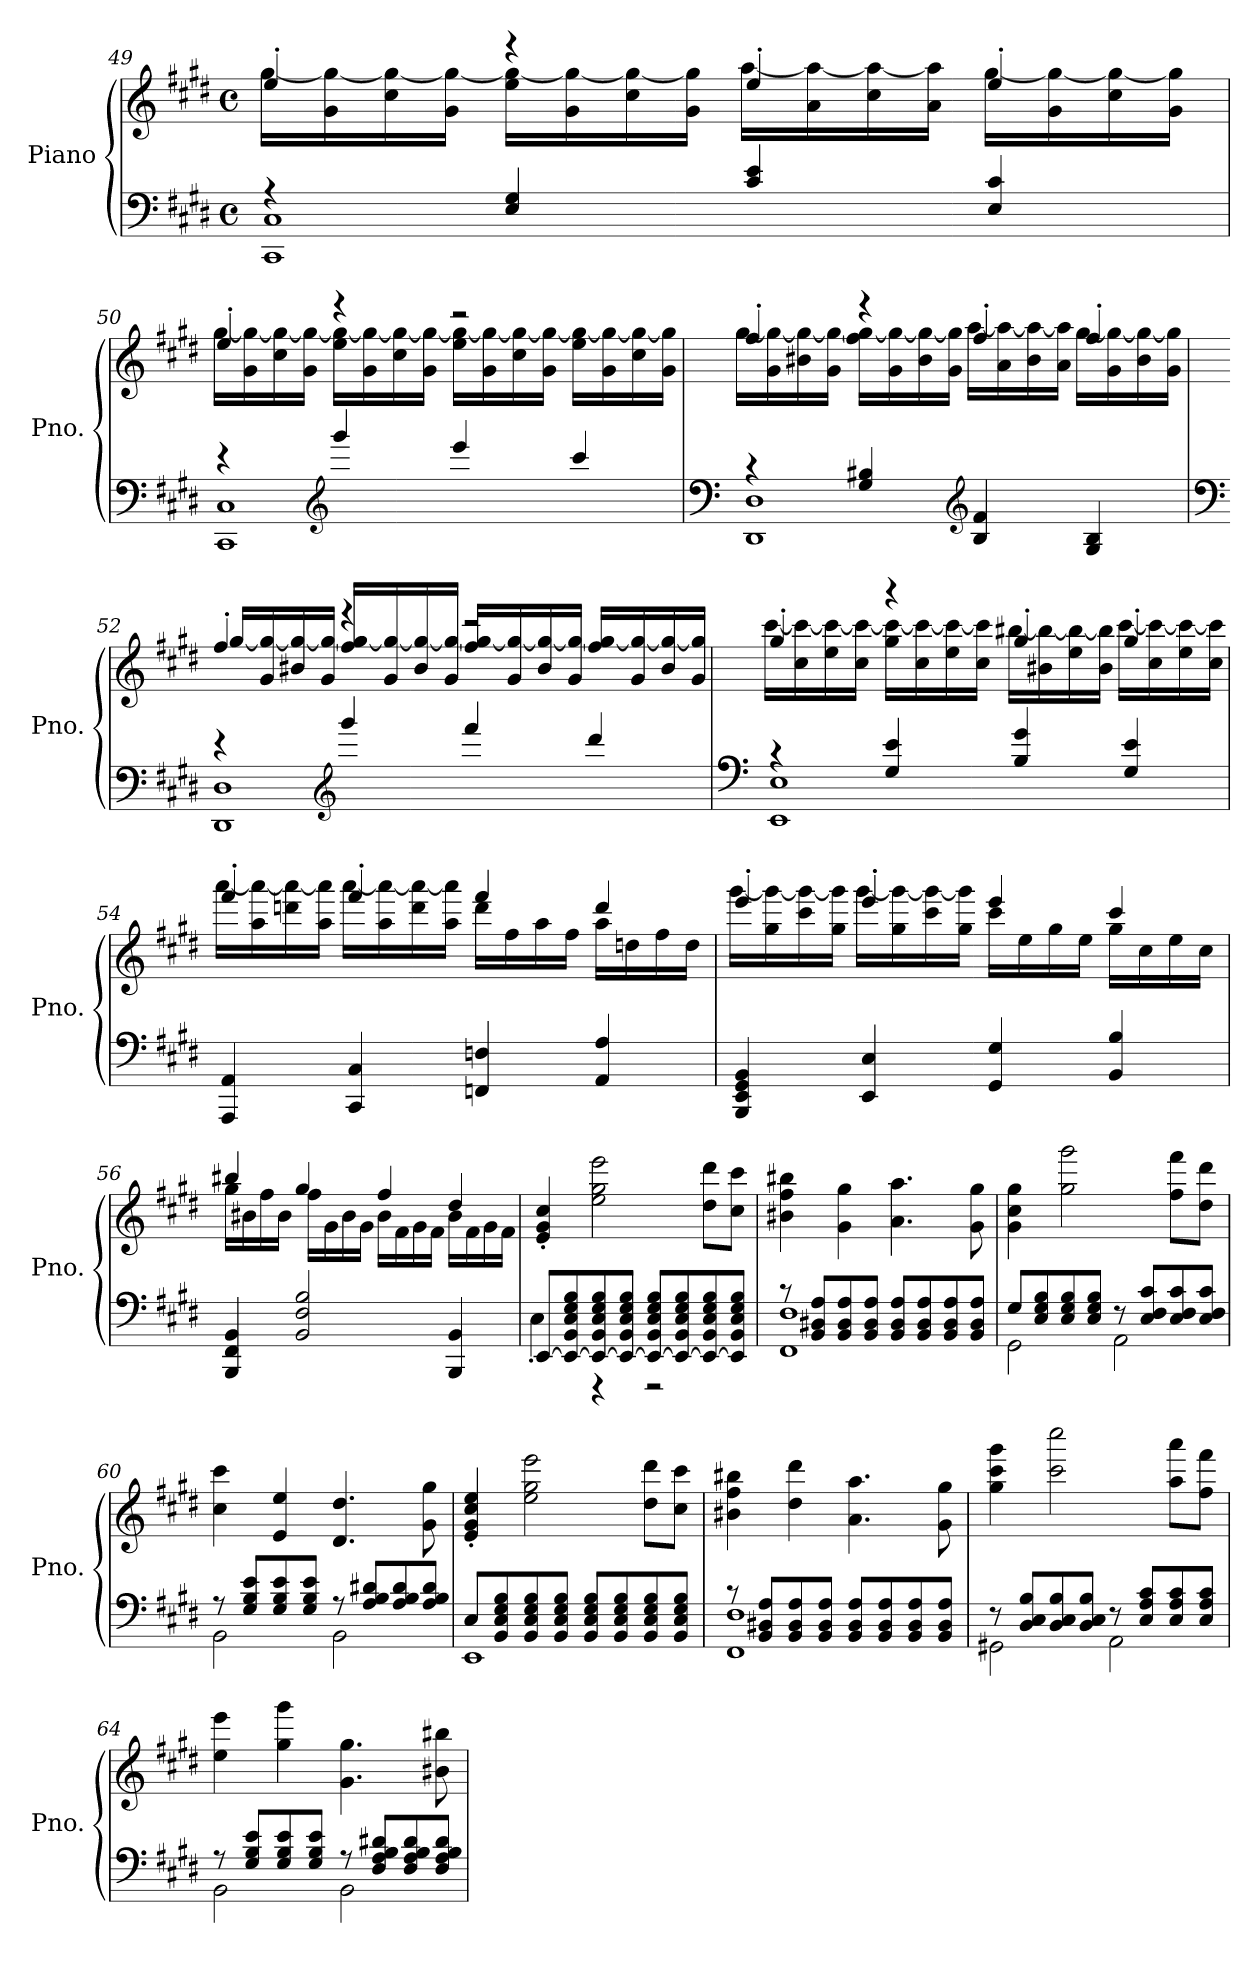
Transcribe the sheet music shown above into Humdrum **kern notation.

**kern	**kern
*part1	*part1
*staff2	*staff1
*I"Piano	*
*I'Pno.	*
*clefF4	*clefG2
*k[f#c#g#d#]	*k[f#c#g#d#]
*M4/4	*M4/4
*met(c)	*met(c)
=49	=49
*^	*^
4r	1CC# 1C#	4ee'/	[16gg#\LL
.	.	.	16g#\ 16gg#\_
.	.	.	16cc#\ 16gg#\_
.	.	.	16g#\ 16gg#\_JJ
4E/ 4G#/	.	4r	16ee\ 16gg#\_LL
.	.	.	16g#\ 16gg#\_
.	.	.	16cc#\ 16gg#\_
.	.	.	16g#\ 16gg#\]JJ
4c#/ 4e/	.	4ee'/	[16aa\LL
.	.	.	16a\ 16aa\_
.	.	.	16cc#\ 16aa\_
.	.	.	16a\ 16aa\]JJ
4E/ 4c#/	.	4ee'/	[16gg#\LL
.	.	.	16g#\ 16gg#\_
.	.	.	16cc#\ 16gg#\_
.	.	.	16g#\ 16gg#\]JJ
!!LO:PB:g=z	!!
=50	=50	=50	=50
4r	1CC# 1C#	4ee'/	[16gg#\LL
.	.	.	16g#\ 16gg#\_
.	.	.	16cc#\ 16gg#\_
.	.	.	16g#\ 16gg#\_JJ
*clefG2	*	*	*
4ggg#/	.	4r	16ee\ 16gg#\_LL
.	.	.	16g#\ 16gg#\_
.	.	.	16cc#\ 16gg#\_
.	.	.	16g#\ 16gg#\_JJ
4eee/	.	2r	16ee\ 16gg#\_LL
.	.	.	16g#\ 16gg#\_
.	.	.	16cc#\ 16gg#\_
.	.	.	16g#\ 16gg#\_JJ
4ccc#/	.	.	16ee\ 16gg#\_LL
.	.	.	16g#\ 16gg#\_
.	.	.	16cc#\ 16gg#\_
.	.	.	16g#\ 16gg#\]JJ
=51	=51	=51	=51
*clefF4	*	*	*
4r	1DD# 1D#	4ff#'/	[16gg#\LL
.	.	.	16g#\ 16gg#\_
.	.	.	16b#X\ 16gg#\_
.	.	.	16g#\ 16gg#\_JJ
4G#/ 4B#X/	.	4r	16ff#\ 16gg#\_LL
.	.	.	16g#\ 16gg#\_
.	.	.	16b#\ 16gg#\_
.	.	.	16g#\ 16gg#\]JJ
*clefG2	*	*	*
4B#/ 4f#/	.	4ff#'/	[16aa\LL
.	.	.	16a\ 16aa\_
.	.	.	16b#\ 16aa\_
.	.	.	16a\ 16aa\]JJ
4G#/ 4B#/	.	4ff#'/	[16gg#\LL
.	.	.	16g#\ 16gg#\_
.	.	.	16b#\ 16gg#\_
.	.	.	16g#\ 16gg#\]JJ
!!LO:LB:g=z	!!
=52	=52	=52	=52
*clefF4	*	*	*
4r	1DD# 1D#	4ff#'/	[16gg#/LL
.	.	.	16g#/ 16gg#/_
.	.	.	16b#X/ 16gg#/_
.	.	.	16g#/ 16gg#/_JJ
*clefG2	*	*	*
4ggg#/	.	4r	16ff#/ 16gg#/_LL
.	.	.	16g#/ 16gg#/_
.	.	.	16b#/ 16gg#/_
.	.	.	16g#/ 16gg#/_JJ
4fff#/	.	2r	16ff#/ 16gg#/_LL
.	.	.	16g#/ 16gg#/_
.	.	.	16b#/ 16gg#/_
.	.	.	16g#/ 16gg#/_JJ
4ddd#/	.	.	16ff#/ 16gg#/_LL
.	.	.	16g#/ 16gg#/_
.	.	.	16b#/ 16gg#/_
.	.	.	16g#/ 16gg#/]JJ
=53	=53	=53	=53
*clefF5	*	*	*
4r	1CC# 1C#	4gg#'/	[16ccc#\LL
.	.	.	16cc#\ 16ccc#\_
.	.	.	16ee\ 16ccc#\_
.	.	.	16cc#\ 16ccc#\_JJ
4E/ 4c#/	.	4r	16gg#\ 16ccc#\_LL
.	.	.	16cc#\ 16ccc#\_
.	.	.	16ee\ 16ccc#\_
.	.	.	16cc#\ 16ccc#\]JJ
4G#/ 4e/	.	4gg#'/	[16bb#X\LL
.	.	.	16b#X\ 16bb#\_
.	.	.	16ee\ 16bb#\_
.	.	.	16b#\ 16bb#\]JJ
4E/ 4c#/	.	4gg#'/	[16ccc#\LL
.	.	.	16cc#\ 16ccc#\_
.	.	.	16ee\ 16ccc#\_
.	.	.	16cc#\ 16ccc#\]JJ
*v	*v	*	*
!!LO:LB:g=z	!!
=54	=54	=54
4FFF#/ 4FF#/	4fff#'/	[16aaa\LL
.	.	16aa\ 16aaa\_
.	.	16dddn\ 16aaa\_
.	.	16aa\ 16aaa\]JJ
4AAA/ 4AA/	4fff#'/	[16aaa\LL
.	.	16aa\ 16aaa\_
.	.	16ddd\ 16aaa\_
.	.	16aa\ 16aaa\]JJ
4DDn/ 4Dn/	4fff#/	16ddd\LL
.	.	16ff#\
.	.	16aa\
.	.	16ff#\JJ
4FF#/ 4F#/	4ddd/	16aa\LL
.	.	16ddn\
.	.	16ff#\
.	.	16dd\JJ
=55	=55	=55
4GGG#/ 4CC#/ 4EE/ 4GG#/	4eee'/	[16ggg#\LL
.	.	16gg#\ 16ggg#\_
.	.	16ccc#\ 16ggg#\_
.	.	16gg#\ 16ggg#\]JJ
4CC#/ 4C#/	4eee'/	[16ggg#\LL
.	.	16gg#\ 16ggg#\_
.	.	16ccc#\ 16ggg#\_
.	.	16gg#\ 16ggg#\]JJ
4EE/ 4E/	4eee/	16ccc#\LL
.	.	16ee\
.	.	16gg#\
.	.	16ee\JJ
4GG#/ 4G#/	4ccc#/	16gg#\LL
.	.	16cc#\
.	.	16ee\
.	.	16cc#\JJ
=56	=56	=56
4GGG#/ 4DD#/ 4GG#/	4bb#X/	16gg#\LL
.	.	16b#X\
.	.	16ff#\
.	.	16b#\JJ
2GG#/ 2D#/ 2G#/	4gg#/	16ff#\LL
.	.	16g#\
.	.	16b#\
.	.	16g#\JJ
.	4ff#/	16b#\LL
.	.	16f#\
.	.	16g#\
.	.	16f#\JJ
4GGG#/ 4GG#/	4dd#/	16b#\LL
.	.	16f#\
.	.	16g#\
.	.	16f#\JJ
*	*v	*v
!!LO:LB:g=z
=57	=57
*^	*
[8CC#/L	4C#'\	4e/' 4g#/' 4cc#/'
8CC#/_ 8GG#/ 8C#/ 8E/ 8G#/	.	.
8CC#/_ 8GG#/ 8C#/ 8E/ 8G#/	4r	2ee\ 2gg#\ 2eee\
8CC#/_ 8GG#/ 8C#/ 8E/ 8G#/J	.	.
8CC#/_ 8GG#/ 8C#/ 8E/ 8G#/L	2r	.
8CC#/_ 8GG#/ 8C#/ 8E/ 8G#/	.	.
8CC#/_ 8GG#/ 8C#/ 8E/ 8G#/	.	8dd#\ 8ddd#\L
8CC#/] 8GG#/ 8C#/ 8E/ 8G#/J	.	8cc#\ 8ccc#\J
=58	=58	=58
8r	1DD# 1D#	4b#X\ 4ff#\ 4bb#X\
8GG#/ 8BB#X/ 8F#/L	.	.
8GG#/ 8BB#/ 8F#/	.	4g#\ 4gg#\
8GG#/ 8BB#/ 8F#/J	.	.
8GG#/ 8BB#/ 8F#/L	.	4.a\ 4.aa\
8GG#/ 8BB#/ 8F#/	.	.
8GG#/ 8BB#/ 8F#/	.	.
8GG#/ 8BB#/ 8F#/J	.	8g#\ 8gg#\
=59	=59	=59
8E/L	2EE\	4g#\ 4cc#\ 4gg#\
8C#/ 8E/ 8G#/	.	.
8C#/ 8E/ 8G#/	.	2gg#\ 2ggg#\
8C#/ 8E/ 8G#/J	.	.
8r	2FF#\	.
8C#/ 8D#/ 8A/L	.	.
8C#/ 8D#/ 8A/	.	8ff#\ 8fff#\L
8C#/ 8D#/ 8A/J	.	8dd#\ 8ddd#\J
=60	=60	=60
8r	2GG#\	4cc#\ 4ccc#\
8E/ 8G#/ 8c#/L	.	.
8E/ 8G#/ 8c#/	.	4e/ 4ee/
8E/ 8G#/ 8c#/J	.	.
8r	2GG#\	4.d#/ 4.dd#/
8F#/ 8G#/ 8B#X/L	.	.
8F#/ 8G#/ 8B#/	.	.
8F#/ 8G#/ 8B#/J	.	8g#\ 8gg#\
=61	=61	=61
8C#/L	1CC#	4e/' 4g#/' 4cc#/' 4ee/'
8GG#/ 8C#/ 8E/ 8G#/	.	.
8GG#/ 8C#/ 8E/ 8G#/	.	2ee\ 2gg#\ 2eee\
8GG#/ 8C#/ 8E/ 8G#/J	.	.
8GG#/ 8C#/ 8E/ 8G#/L	.	.
8GG#/ 8C#/ 8E/ 8G#/	.	.
8GG#/ 8C#/ 8E/ 8G#/	.	8dd#\ 8ddd#\L
8GG#/ 8C#/ 8E/ 8G#/J	.	8cc#\ 8ccc#\J
!!LO:LB:g=z
=62	=62	=62
8r	1DD# 1D#	4b#X\ 4ff#\ 4bb#X\
8GG#/ 8BB#X/ 8F#/L	.	.
8GG#/ 8BB#/ 8F#/	.	4dd#\ 4ddd#\
8GG#/ 8BB#/ 8F#/J	.	.
8GG#/ 8BB#/ 8F#/L	.	4.a\ 4.aa\
8GG#/ 8BB#/ 8F#/	.	.
8GG#/ 8BB#/ 8F#/	.	.
8GG#/ 8BB#/ 8F#/J	.	8g#\ 8gg#\
=63	=63	=63
8r	2EE#X\	4gg#\ 4ccc#\ 4ggg#\
8BB/ 8C#/ 8G#/L	.	.
8BB/ 8C#/ 8G#/	.	2ccc#\ 2cccc#\
8BB/ 8C#/ 8G#/J	.	.
8r	2FF#\	.
8C#/ 8F#/ 8A/L	.	.
8C#/ 8F#/ 8A/	.	8aa\ 8aaa\L
8C#/ 8F#/ 8A/J	.	8ff#\ 8fff#\J
=64	=64	=64
8r	2GG#\	4ee\ 4eee\
8E/ 8G#/ 8c#/L	.	.
8E/ 8G#/ 8c#/	.	4gg#\ 4ggg#\
8E/ 8G#/ 8c#/J	.	.
8r	2GG#\	4.g#\ 4.gg#\
8D#/ 8F#/ 8G#/ 8B#X/L	.	.
8D#/ 8F#/ 8G#/ 8B#/	.	.
8D#/ 8F#/ 8G#/ 8B#/J	.	8b#X\ 8bb#X\
*v	*v	*
=	=
*-	*-
